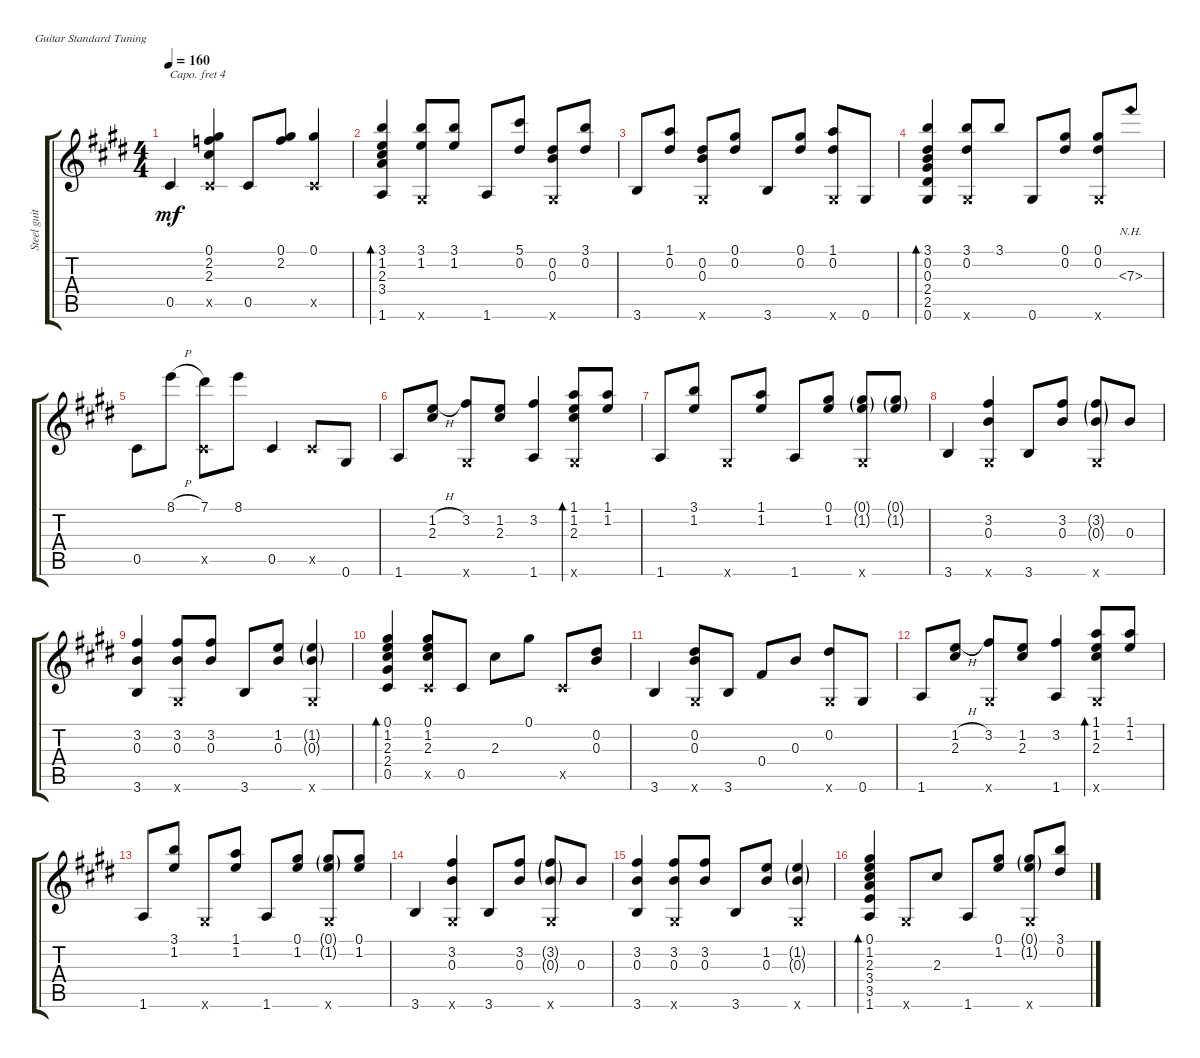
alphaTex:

\defaultSystemsLayout 4
\bracketExtendMode groupsimilarinstruments
\otherSystemsTrackNameOrientation horizontal
\track ("Steel guitar" "Steel guit") {instrument acousticguitarsteel}
\staff {score tabs}
\capo 4
\tuning (E4 B3 G3 D3 A2 E2)
\ts (4 4)
\tempo 160
\clef g2
\ks e
0.5{acc forcenatural}.4{dy mf beam Up} (0.5{x acc forcenatural} 0.1{acc forcenatural} 2.2{acc b} 2.3{acc forcenatural}).4{beam Up} 0.5{acc forcenatural}.8{beam Up} (0.1{acc forcenatural} 2.2{acc b}).8{beam Up} (0.1{acc forcenatural} 0.5{x acc forcenatural}).4{beam Up} |
(3.1{acc forcenatural} 1.2{acc forcenatural} 2.3{acc forcenatural} 3.4{acc forcenatural} 1.6{acc forcenatural}).4{bd 51 beam Up} (3.1{acc forcenatural} 1.2{acc forcenatural} 0.6{x acc forcenatural}).8{beam Up} (3.1{acc forcenatural} 1.2{acc forcenatural}).8{beam Up} 1.6{acc forcenatural}.8{beam Up} (5.1{acc forcenatural} 0.2{acc forcenatural}).8{beam Up} (0.2{acc forcenatural} 0.3{acc forcenatural} 0.6{x acc forcenatural}).8{beam Up} (0.2{acc forcenatural} 3.1{acc forcenatural}).8{beam Up} |
3.6{acc forcenatural}.8{beam Up} (1.1{acc forcenatural} 0.2{acc forcenatural}).8{beam Up} (0.2{acc forcenatural} 0.3{acc forcenatural} 0.6{x acc forcenatural}).8{beam Up} (0.2{acc forcenatural} 0.1{acc forcenatural}).8{beam Up} 3.6{acc forcenatural}.8{beam Up} (0.1{acc forcenatural} 0.2{acc forcenatural}).8{beam Up} (0.2{acc forcenatural} 1.1{acc forcenatural} 0.6{x acc forcenatural}).8{beam Up} 0.6{acc forcenatural}.8{beam Up} |
(3.1{acc forcenatural} 0.2{acc forcenatural} 0.3{acc forcenatural} 2.4{acc forcenatural} 2.5{acc forcenatural} 0.6{acc forcenatural}).4{bd 51 beam Up} (0.6{x acc forcenatural} 3.1{acc forcenatural} 0.2{acc forcenatural}).8{beam Up} 3.1{acc forcenatural}.8{beam Up} 0.6{acc forcenatural}.8{beam Up} (0.1{acc forcenatural} 0.2{acc forcenatural}).8{beam Up} (0.1{acc forcenatural} 0.2{acc forcenatural} 0.6{x acc forcenatural}).8{beam Up} 7.3{nh acc forcenatural}.8{beam Up} |
0.5{acc forcenatural}.8{beam Down} 8.1{h acc forcenatural}.8{beam Down} (7.1{acc forcenatural} 0.5{x acc forcenatural}).8{beam Down} 8.1{acc forcenatural}.8{beam Down} 0.5{acc forcenatural}.4{beam Up} 0.5{x acc forcenatural}.8{beam Up} 0.6{acc forcenatural}.8{beam Up} |
1.6{acc forcenatural}.8{beam Up} (1.2{h acc forcenatural} 2.3{acc forcenatural}).8{beam Up} (3.2{acc forcenatural} 0.6{x acc forcenatural}).8{beam Up} (1.2{acc forcenatural} 2.3{acc forcenatural}).8{beam Up} (3.2{acc forcenatural} 1.6{acc forcenatural}).4{beam Up} (0.6{x acc forcenatural} 1.1{acc forcenatural} 1.2{acc forcenatural} 2.3{acc forcenatural}).8{bd 51 beam Up} (1.2{acc forcenatural} 1.1{acc forcenatural}).8{beam Up} |
1.6{acc forcenatural}.8{beam Up} (3.1{acc forcenatural} 1.2{acc forcenatural}).8{beam Up} 0.6{x acc forcenatural}.8{beam Up} (1.1{acc forcenatural} 1.2{acc forcenatural}).8{beam Up} 1.6{acc forcenatural}.8{beam Up} (0.1{acc forcenatural} 1.2{acc forcenatural}).8{beam Up} (1.2{g acc forcenatural} 0.1{g acc forcenatural} 0.6{x acc forcenatural}).8{beam Up} (0.1{g acc forcenatural} 1.2{g acc forcenatural}).8{beam Up} |
3.6{acc forcenatural}.4{beam Up} (3.2{acc forcenatural} 0.3{acc forcenatural} 0.6{x acc forcenatural}).4{beam Up} 3.6{acc forcenatural}.8{beam Up} (3.2{acc forcenatural} 0.3{acc forcenatural}).8{beam Up} (0.3{g acc forcenatural} 3.2{g acc forcenatural} 0.6{x acc forcenatural}).8{beam Up} 0.3{acc forcenatural}.8{beam Up} |
(0.3{acc forcenatural} 3.2{acc forcenatural} 3.6{acc forcenatural}).4{beam Up} (0.6{x acc forcenatural} 3.2{acc forcenatural} 0.3{acc forcenatural}).8{beam Up} (0.3{acc forcenatural} 3.2{acc forcenatural}).8{beam Up} 3.6{acc forcenatural}.8{beam Up} (1.2{acc forcenatural} 0.3{acc forcenatural}).8{beam Up} (0.3{g acc forcenatural} 1.2{g acc forcenatural} 0.6{x acc forcenatural}).4{beam Up} |
(0.5{acc forcenatural} 2.4{acc forcenatural} 2.3{acc forcenatural} 1.2{acc forcenatural} 0.1{acc forcenatural}).4{bd 51 beam Up} (0.1{acc forcenatural} 1.2{acc forcenatural} 2.3{acc forcenatural} 0.5{x acc forcenatural}).8{beam Up} 0.5{acc forcenatural}.8{beam Up} 2.3{acc forcenatural}.8{beam Down} 0.1{acc forcenatural}.8{beam Down} 0.5{x acc forcenatural}.8{beam Up} (0.2{acc forcenatural} 0.3{acc forcenatural}).8{beam Up} |
3.6{acc forcenatural}.4{beam Up} (0.6{x acc forcenatural} 0.2{acc forcenatural} 0.3{acc forcenatural}).8{beam Up} 3.6{acc forcenatural}.8{beam Up} 0.4{acc forcenatural}.8{beam Up} 0.3{acc forcenatural}.8{beam Up} (0.2{acc forcenatural} 0.6{x acc forcenatural}).8{beam Up} 0.6{acc forcenatural}.8{beam Up} |
1.6{acc forcenatural}.8{beam Up} (1.2{h acc forcenatural} 2.3{acc forcenatural}).8{beam Up} (3.2{acc forcenatural} 0.6{x acc forcenatural}).8{beam Up} (1.2{acc forcenatural} 2.3{acc forcenatural}).8{beam Up} (3.2{acc forcenatural} 1.6{acc forcenatural}).4{beam Up} (0.6{x acc forcenatural} 1.1{acc forcenatural} 1.2{acc forcenatural} 2.3{acc forcenatural}).8{bd 51 beam Up} (1.2{acc forcenatural} 1.1{acc forcenatural}).8{beam Up} |
1.6{acc forcenatural}.8{beam Up} (3.1{acc forcenatural} 1.2{acc forcenatural}).8{beam Up} 0.6{x acc forcenatural}.8{beam Up} (1.1{acc forcenatural} 1.2{acc forcenatural}).8{beam Up} 1.6{acc forcenatural}.8{beam Up} (0.1{acc forcenatural} 1.2{acc forcenatural}).8{beam Up} (1.2{g acc forcenatural} 0.1{g acc forcenatural} 0.6{x acc forcenatural}).8{beam Up} (0.1{acc forcenatural} 1.2{acc forcenatural}).8{beam Up} |
3.6{acc forcenatural}.4{beam Up} (3.2{acc forcenatural} 0.3{acc forcenatural} 0.6{x acc forcenatural}).4{beam Up} 3.6{acc forcenatural}.8{beam Up} (3.2{acc forcenatural} 0.3{acc forcenatural}).8{beam Up} (0.3{g acc forcenatural} 3.2{g acc forcenatural} 0.6{x acc forcenatural}).8{beam Up} 0.3{acc forcenatural}.8{beam Up} |
(0.3{acc forcenatural} 3.2{acc forcenatural} 3.6{acc forcenatural}).4{beam Up} (0.6{x acc forcenatural} 3.2{acc forcenatural} 0.3{acc forcenatural}).8{beam Up} (0.3{acc forcenatural} 3.2{acc forcenatural}).8{beam Up} 3.6{acc forcenatural}.8{beam Up} (1.2{acc forcenatural} 0.3{acc forcenatural}).8{beam Up} (0.3{g acc forcenatural} 1.2{g acc forcenatural} 0.6{x acc forcenatural}).4{beam Up} |
\scale
1.24061 (0.1{acc forcenatural} 1.2{acc forcenatural} 2.3{acc forcenatural} 3.4{acc forcenatural} 3.5{acc forcenatural} 1.6{acc forcenatural}).4{bd 51 beam Up} 0.6{x acc forcenatural}.8{beam Up} 2.3{acc forcenatural}.8{beam Up} 1.6{acc forcenatural}.8{beam Up} (0.1{acc forcenatural} 1.2{acc forcenatural}).8{beam Up} (1.2{g acc forcenatural} 0.1{g acc forcenatural} 0.6{x acc forcenatural}).8{beam Up} (3.1{acc forcenatural} 0.2{acc forcenatural}).8{beam Up}
